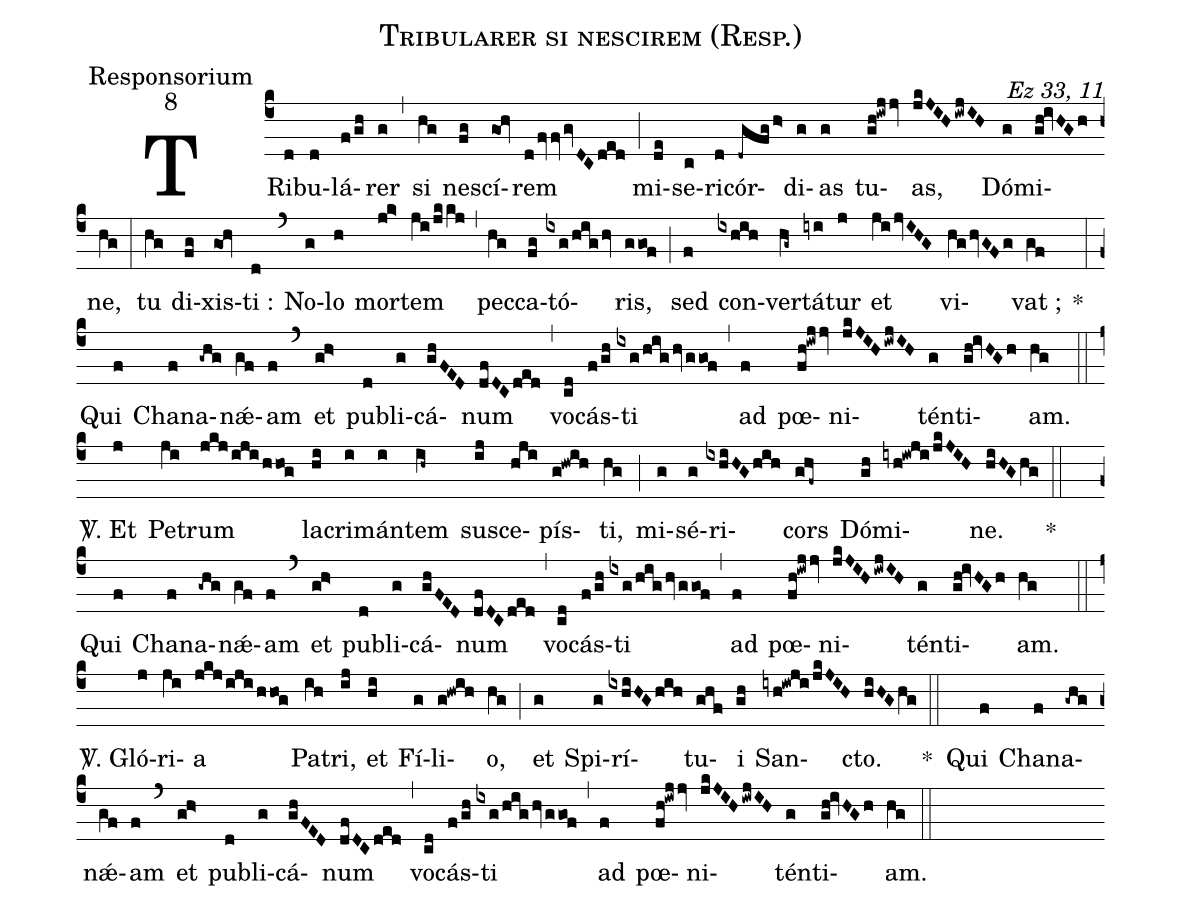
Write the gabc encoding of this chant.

name:Tribularer si nescirem (Resp.);
office-part:Responsorium;
mode:8;
commentary:Ez 33, 11;
%%
(c4)TRi(d)bu(d)lá(f/gh)rer(g) (,) si(hg) ne(fg)scí(goh)rem(d/fvfvgvDCded) (;) mi(de)se(c)ri(d)cór(-dgfg/h>)di(g)as(g) tu(gh!iwjjv)as,(jkJIH/iwjIH) Dó(g)mi(gh!ivHGh)ne,(hg) (:) tu(hg) di(fg)xis(goh)ti :(d) (`) No(g)lo(h) mor(jk>)tem(ji/jkkj) (,) pec(hg)ca(fg)tó(ixg/hig/hv)ris,(ggof) (;) sed(f) con(ixhih)ver(hg~)tá(iyi)tur(j) et(ji/jvIHG) vi(hg/hvGFg)vat ;(gf) *(:) Qui(f) Cha(f)na(-ghg)nǽ(gf)am(f) (`) et(gh>) pu(d)bli(g)cá(ghFED)num(dfDCded) (,) vo(cd)cás(f/gh)ti(ixg/hig/hvggof) (,) ad(f) pœ(fh!iwjjv)ni(jkJIH/iwjIH)tén(g)ti(gh!ivHGh)am.(hg) (::)

<sp>V/</sp>. Et(j) Pe(ji)trum(jkj/iji/hhog) la(hi)cri(i)mán(i)tem(ih~) su(ij)sce(hji)pís(g!hwih)ti,(hg) (;) mi(g)sé(g)ri(ixhiHGhih)cors(ghf~) Dó(gh)mi(iyh!iwji/jkJIH)ne.(hiHGhg) (::)
*() Qui(f) Cha(f)na(-ghg)nǽ(gf)am(f) (`) et(gh>) pu(d)bli(g)cá(ghFED)num(dfDCded) (,) vo(cd)cás(f/gh)ti(ixg/hig/hvggof) (,) ad(f) pœ(fh!iwjjv)ni(jkJIH/iwjIH)tén(g)ti(gh!ivHGh)am.(hg) (::)

<sp>V/</sp>. Gló(j)ri(ji)a(jkj/iji/hhog) Pa(ih)tri,(ij) et(hi) Fí(g)li(g!hwih)o,(hg) (;) et(g) Spi(g)rí(ixhiHG/hih)tu(ghf)i(gh) San(iyh!iwji/jkJIH)cto.(hiHGhg) (::)
*() Qui(f) Cha(f)na(-ghg)nǽ(gf)am(f) (`) et(gh>) pu(d)bli(g)cá(ghFED)num(dfDCded) (,) vo(cd)cás(f/gh)ti(ixg/hig/hvggof) (,) ad(f) pœ(fh!iwjjv)ni(jkJIH/iwjIH)tén(g)ti(gh!ivHGh)am.(hg) (::)
